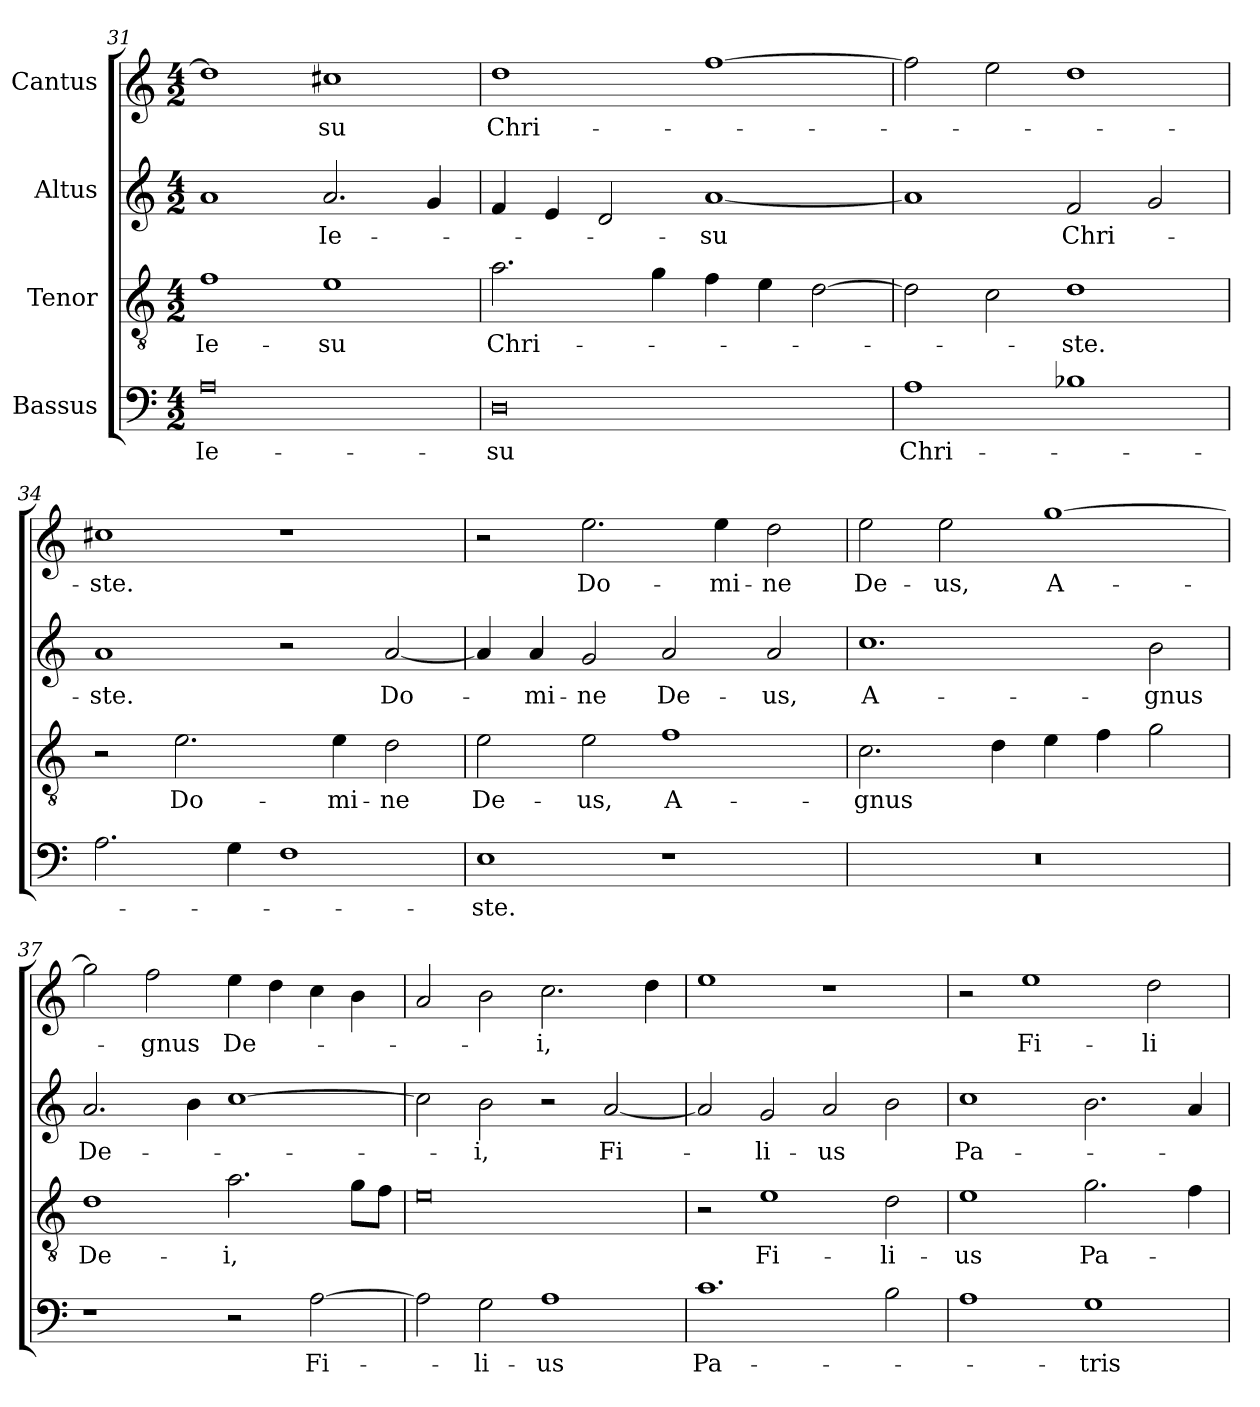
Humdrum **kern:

**kern	**text	**kern	**text	**kern	**text	**kern	**text
*part4	*part4	*part3	*part3	*part2	*part2	*part1	*part1
*staff4	*staff4	*staff3	*staff3	*staff2	*staff2	*staff1	*staff1
*I"Bassus	*	*I"Tenor	*	*I"Altus	*	*I"Cantus	*
*clefF4	*	*clefGv2	*	*clefG2	*	*clefG2	*
*k[]	*	*k[]	*	*k[]	*	*k[]	*
*M4/2	*	*M4/2	*	*M4/2	*	*M4/2	*
=31	=31	=31	=31	=31	=31	=31	=31
0A\	Ie-	1f\	Ie-	1a/	.	1dd\]	.
.	.	1e\	-su	2.a/	Ie-	1cc#X\	-su
.	.	.	.	4g/	.	.	.
=32	=32	=32	=32	=32	=32	=32	=32
0D\	-su	2.a\	Chri-	4f/	.	1dd\	Chri-
.	.	.	.	4e/	.	.	.
.	.	.	.	2d/	.	.	.
.	.	4g\	.	.	.	.	.
.	.	4f\	.	[1a/	-su	[1ff\	.
.	.	4e\	.	.	.	.	.
.	.	[2d\	.	.	.	.	.
=33	=33	=33	=33	=33	=33	=33	=33
1A\	Chri-	2d\]	.	1a/]	.	2ff\]	.
.	.	2c\	.	.	.	2ee\	.
1B-X\	.	1d\	-ste.	2f/	Chri-	1dd\	.
.	.	.	.	2g/	.	.	.
=34	=34	=34	=34	=34	=34	=34	=34
2.A\	.	2r	.	1a/	-ste.	1cc#X\	-ste.
.	.	2.e\	Do-	.	.	.	.
4G\	.	.	.	.	.	.	.
1F\	.	.	.	2r	.	1r	.
.	.	4e\	-mi-	.	.	.	.
.	.	2d\	-ne	[2a/	Do-	.	.
=35	=35	=35	=35	=35	=35	=35	=35
1E\	-ste.	2e\	De-	4a/]	.	2r	.
.	.	.	.	4a/	-mi-	.	.
.	.	2e\	-us,	2g/	-ne	2.ee\	Do-
1r	.	1f\	A-	2a/	De-	.	.
.	.	.	.	.	.	4ee\	-mi-
.	.	.	.	2a/	-us,	2dd\	-ne
=36	=36	=36	=36	=36	=36	=36	=36
0r	.	2.c\	-gnus	1.cc\	A-	2ee\	De-
.	.	.	.	.	.	2ee\	-us,
.	.	4d\	.	.	.	.	.
.	.	4e\	.	.	.	[1gg\	A-
.	.	4f\	.	.	.	.	.
.	.	2g\	.	2b\	-gnus	.	.
=37	=37	=37	=37	=37	=37	=37	=37
1r	.	1d\	De-	2.a/	De-	2gg\]	.
.	.	.	.	.	.	2ff\	-gnus
.	.	.	.	4b\	.	.	.
2r	.	2.a\	-i,	[1cc\	.	4ee\	De-
.	.	.	.	.	.	4dd\	.
[2A\	Fi-	.	.	.	.	4cc\	.
.	.	8g\L	.	.	.	4b\	.
.	.	8f\J	.	.	.	.	.
=38	=38	=38	=38	=38	=38	=38	=38
2A\]	.	0e\	.	2cc\]	.	2a/	.
2G\	-li-	.	.	2b\	-i,	2b\	.
1A\	-us	.	.	2r	.	2.cc\	-i,
.	.	.	.	[2a/	Fi-	.	.
.	.	.	.	.	.	4dd\	.
=39	=39	=39	=39	=39	=39	=39	=39
1.c\	Pa-	2r	.	2a/]	.	1ee\	.
.	.	1e\	Fi-	2g/	-li-	.	.
.	.	.	.	2a/	-us	1r	.
2B\	.	2d\	-li-	2b\	.	.	.
=40	=40	=40	=40	=40	=40	=40	=40
1A\	.	1e\	-us	1cc\	Pa-	2r	.
.	.	.	.	.	.	1ee\	Fi-
1G\	-tris	2.g\	Pa-	2.b\	.	.	.
.	.	.	.	.	.	2dd\	-li-
.	.	4f\	.	4a/	.	.	.
=	=	=	=	=	=	=	=
*-	*-	*-	*-	*-	*-	*-	*-
